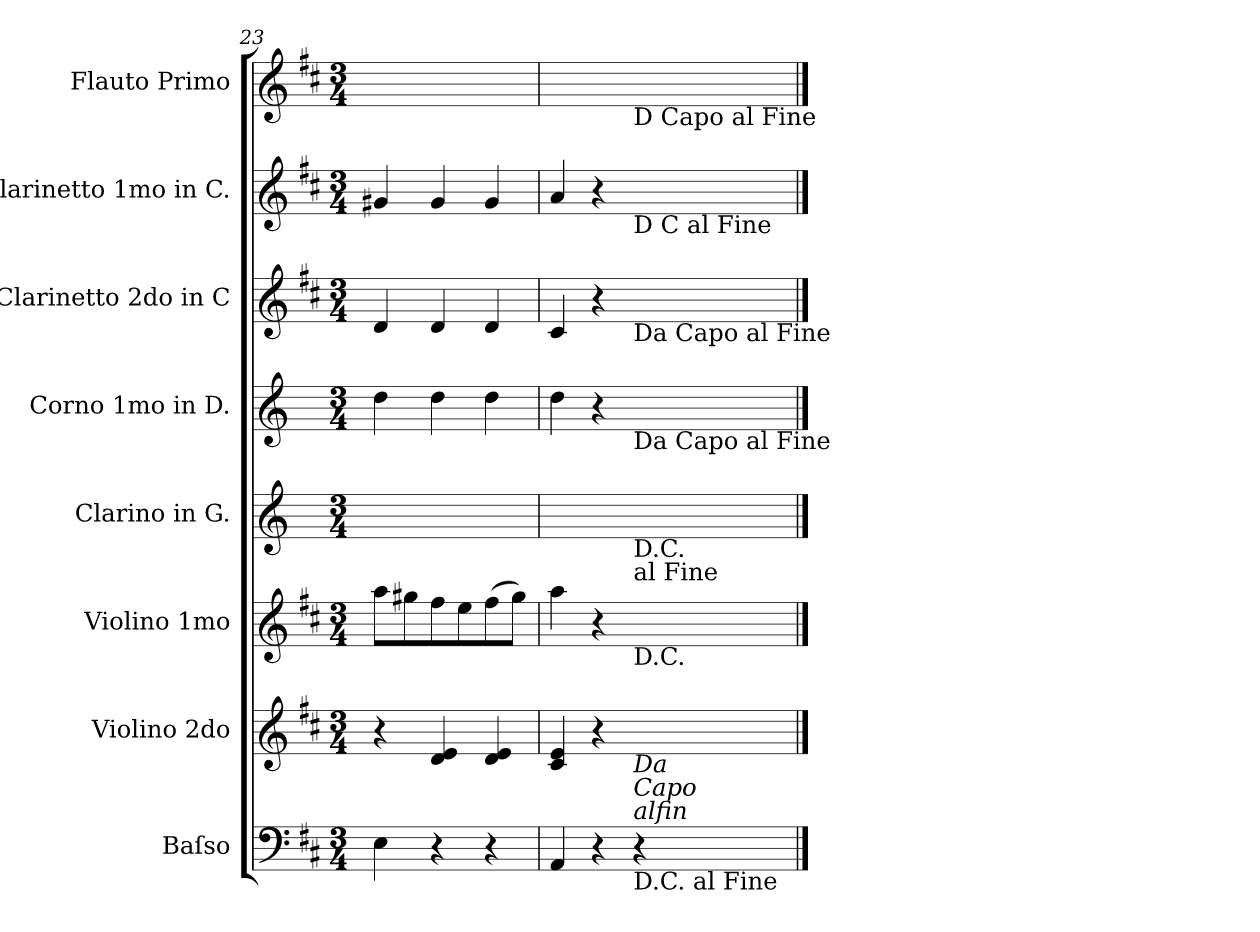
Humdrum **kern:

**kern	**kern	**kern	**kern	**kern	**kern	**kern	**kern
*part8	*part7	*part6	*part5	*part4	*part3	*part2	*part1
*staff8	*staff7	*staff6	*staff5	*staff4	*staff3	*staff2	*staff1
*I"Baſso	*I"Violino 2do	*I"Violino 1mo	*I"Clarino in G.	*I"Corno 1mo in D.	*I"Clarinetto 2do in C	*I"Clarinetto 1mo in C.	*I"Flauto Primo
*I'b	*I'vl 2	*I'vl 1	*I'clno in G	*I'cor 1 in D	*I'cl 2 in C	*I'cl 1 in C	*I'fl 1
*clefF4	*clefG2	*clefG2	*clefG2	*clefG2	*clefG2	*clefG2	*clefG2
*	*	*	*ITrd-1c-2	*ITrd-1c-2	*	*	*
*k[f#c#]	*k[f#c#]	*k[f#c#]	*k[f#c#]	*k[f#c#]	*k[f#c#]	*k[f#c#]	*k[f#c#]
*D:	*D:	*D:	*	*	*D:	*D:	*D:
*M3/4	*M3/4	*M3/4	*M3/4	*M3/4	*M3/4	*M3/4	*M3/4
=23	=23	=23	=23	=23	=23	=23	=23
4E\	4r	8aa\L	2.ryy	4ee\	4d/	4g#X/	2.ryy
.	.	8gg#X\	.	.	.	.	.
4r	4d/ 4e/	8ff#\	.	4ee\	4d/	4g#/	.
.	.	8ee\	.	.	.	.	.
4r	4d/ 4e/	(8ff#\	.	4ee\	4d/	4g#/	.
.	.	8gg#\J)	.	.	.	.	.
=24	=24	=24	=24	=24	=24	=24	=24
4AA/	4c#/ 4e/	4aa\	2ryy	4ee\	4c#/	4a/	2ryy
4r	4r	4r	.	4r	4r	4r	.
!	!	!	!	!	!	!	!LO:TX:b:t=D Capo al Fine
!	!	!	!	!	!	!LO:TX:b:t=D C al Fine	!
!	!	!	!	!	!LO:TX:b:t=Da Capo al Fine	!	!
!	!	!	!	!LO:TX:b:t=Da Capo al Fine	!	!	!
!	!	!	!LO:TX:b:t=D.C.\nal Fine	!	!	!	!
!	!	!LO:TX:b:t=D.C.	!	!	!	!	!
!	!LO:TX:b:i:t=Da \nCapo \nalfin	!	!	!	!	!	!
!LO:TX:b:t=D.C. al Fine	!	!	!	!	!	!	!
4r	4ryy	4ryy	4ryy	4ryy	4ryy	4ryy	4ryy
==	==	==	==	==	==	==	==
*-	*-	*-	*-	*-	*-	*-	*-
